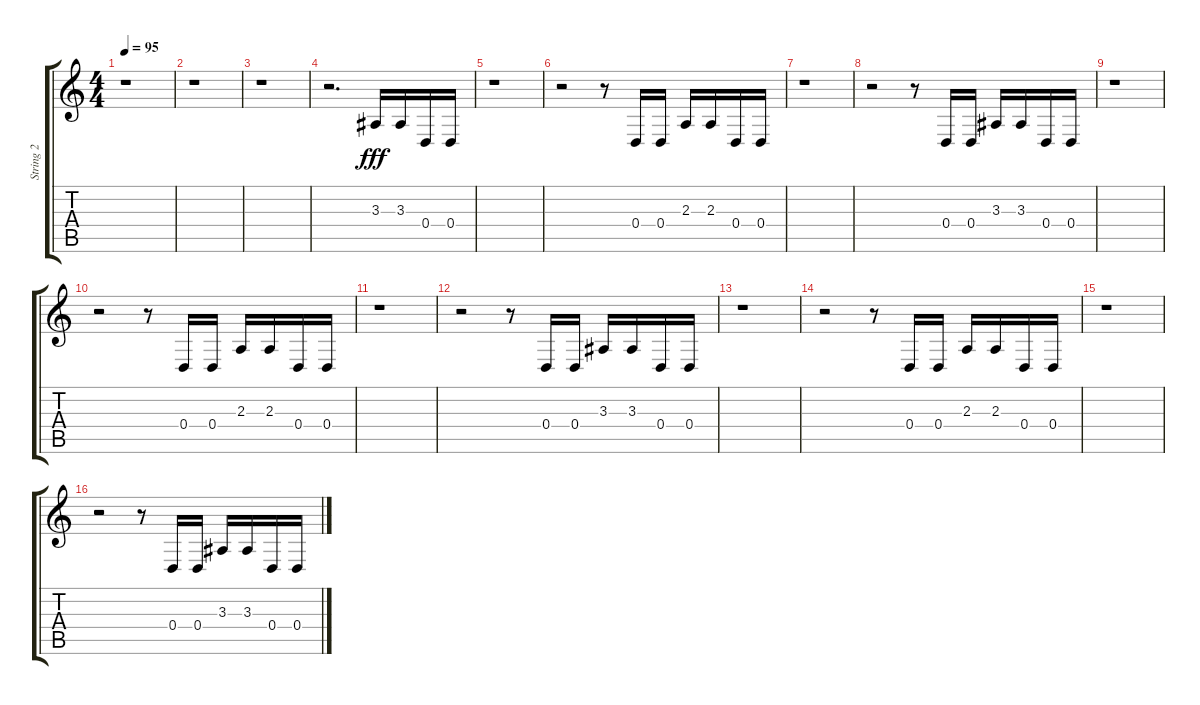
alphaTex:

\track ("String 2" "String 2") {instrument stringensemble1}
\staff {score tabs}
\tuning (E4 B3 G3 D3 A2 E2) {hide}
\ts (4 4)
\tempo 95
\clef g2
\ks c
r.1{dy fff instrument stringensemble1} |
r.1 |
r.1 |
r.2{d} 3.3.16 3.3.16 0.4.16 0.4.16 |
r.1 |
r.2 r.8 0.4.16 0.4.16 2.3.16 2.3.16 0.4.16 0.4.16 |
r.1 |
r.2 r.8 0.4.16 0.4.16 3.3.16 3.3.16 0.4.16 0.4.16 |
r.1 |
r.2 r.8 0.4.16 0.4.16 2.3.16 2.3.16 0.4.16 0.4.16 |
r.1 |
r.2 r.8 0.4.16 0.4.16 3.3.16 3.3.16 0.4.16 0.4.16 |
r.1 |
r.2 r.8 0.4.16 0.4.16 2.3.16 2.3.16 0.4.16 0.4.16 |
r.1 |
r.2 r.8 0.4.16 0.4.16 3.3.16 3.3.16 0.4.16 0.4.16
